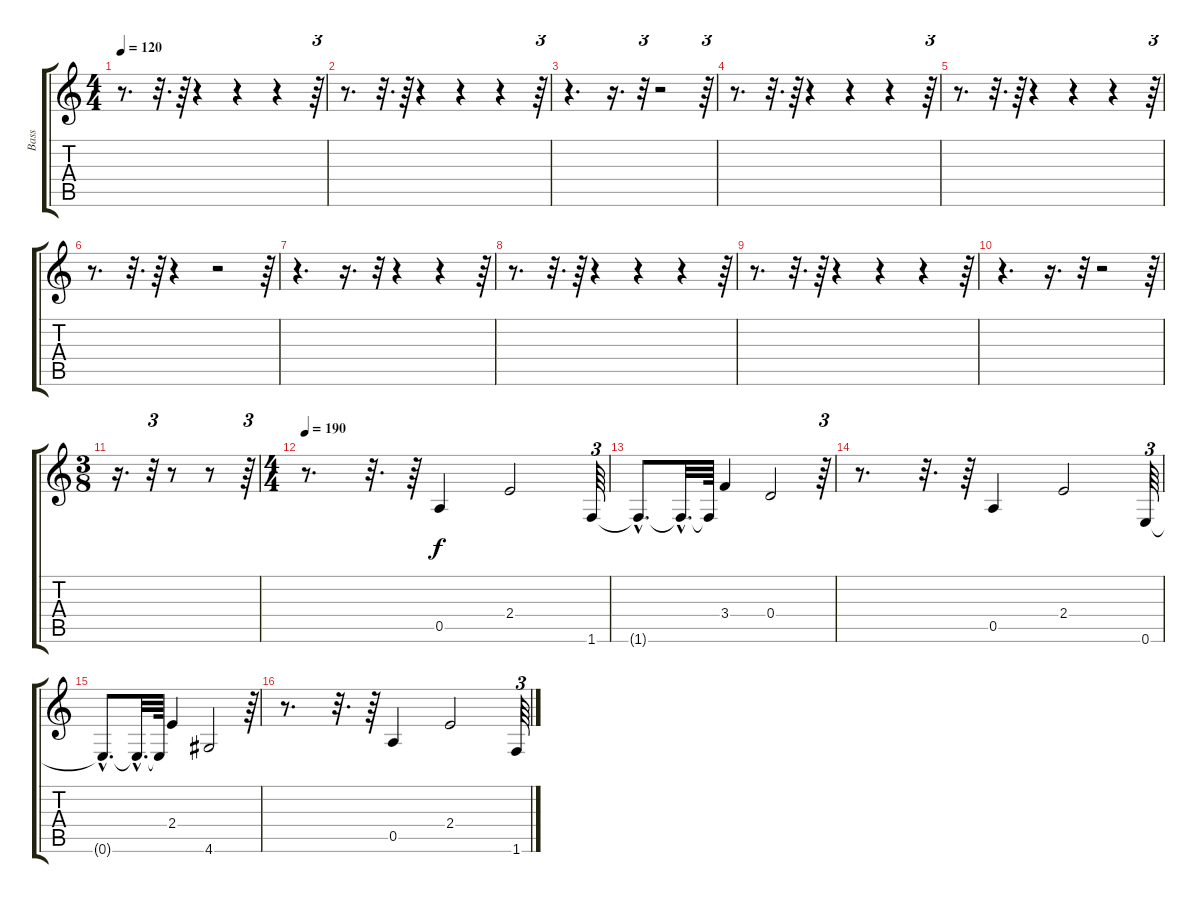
\track ("Bass" "Bass") {instrument electricbassfinger}
\staff {score tabs}
\tuning (E4 B3 G3 D3 A2 E2) {hide}
\ts (4 4)
\tempo 120
\clef g2
\ks c
r.8{d dy fff} r.32{d} r.64 r.4 r.4 r.4 r.64{tu (3 2)} |
r.8{d} r.32{d} r.64 r.4 r.4 r.4 r.64{tu (3 2)} |
r.4{d} r.16{d} r.32{tu (3 2)} r.2 r.64{tu (3 2)} |
r.8{d} r.32{d} r.64 r.4 r.4 r.4 r.64{tu (3 2)} |
r.8{d} r.32{d} r.64 r.4 r.4 r.4 r.64{tu (3 2)} |
r.8{d} r.32{d} r.64 r.4 r.2 r.64{tu (3 2)} |
r.4{d} r.16{d} r.32{tu (3 2)} r.4 r.4 r.64{tu (3 2)} |
r.8{d} r.32{d} r.64 r.4 r.4 r.4 r.64{tu (3 2)} |
r.8{d} r.32{d} r.64 r.4 r.4 r.4 r.64{tu (3 2)} |
r.4{d} r.16{d} r.32{tu (3 2)} r.2 r.64{tu (3 2)} |
\ts (3 8)
r.16{d} r.32{tu (3 2)} r.8 r.8 r.64{tu (3 2)} |
\ts (4 4)
\tempo 190
r.8{d} r.32{d} r.64 0.5.4{dy f} 2.4.2 1.6.64{tu (3 2)} |
1.6{hac t}.8{d} 1.6{hac t}.32{d} 1.6{t}.64 3.4.4 0.4.2 r.64{tu (3 2)} |
r.8{d} r.32{d} r.64 0.5.4 2.4.2 0.6.64{tu (3 2)} |
0.6{hac t}.8{d} 0.6{hac t}.32{d} 0.6{t}.64 2.4.4 4.6.2 r.64{tu (3 2)} |
r.8{d} r.32{d} r.64 0.5.4 2.4.2 1.6.64{tu (3 2)}
